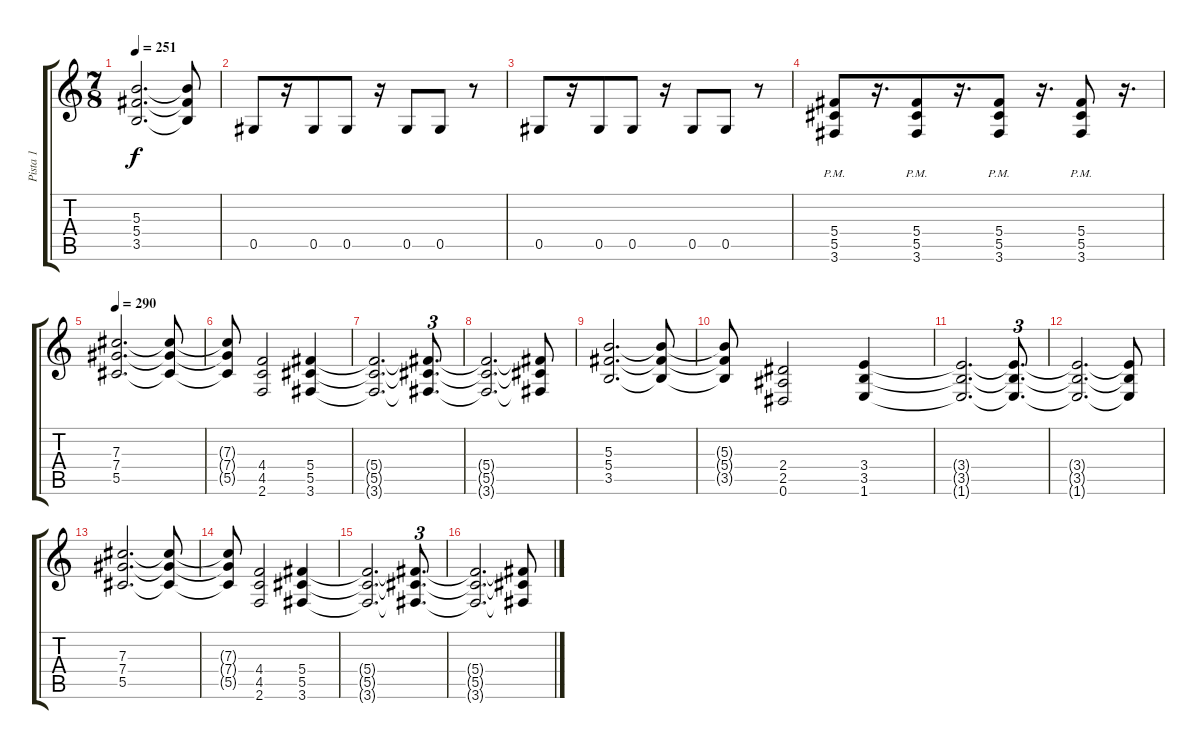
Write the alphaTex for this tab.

\track ("Pista 1" "Pista 1") {instrument distortionguitar}
\staff {score tabs}
\tuning (Eb4 Bb3 Gb3 Db3 Ab2 Eb2) {hide}
\ts (7 8)
\tempo 251
\clef g2
\ks c
(5.3 5.4 3.5).2{d dy f} (5.3{t} 5.4{t} 3.5{t}).8 |
0.5.8 r.16 0.5.8 0.5.8 r.16 0.5.8 0.5.8 r.8 |
0.5.8 r.16 0.5.8 0.5.8 r.16 0.5.8 0.5.8 r.8 |
(5.4{pm} 5.5{pm} 3.6{pm}).8 r.16{d} (5.4{pm} 5.5{pm} 3.6{pm}).8 r.16{d} (5.4{pm} 5.5{pm} 3.6{pm}).8 r.16{d} (5.4{pm} 5.5{pm} 3.6{pm}).8 r.16{d} |
\tempo 290
(7.3 7.4 5.5).2{d} (7.3{t} 7.4{t} 5.5{t}).8 |
(7.3{t} 7.4{t} 5.5{t}).8 (4.4 4.5 2.6).2 (5.4 5.5 3.6).4 |
(5.4{t} 5.5{t} 3.6{t}).2{d} (5.4{t} 5.5{t} 3.6{t}).8{d tu (3 2)} |
(5.4{t} 5.5{t} 3.6{t}).2{d} (5.4{t} 5.5{t} 3.6{t}).8 |
(5.3 5.4 3.5).2{d} (5.3{t} 5.4{t} 3.5{t}).8 |
(5.3{t} 5.4{t} 3.5{t}).8 (2.4 2.5 0.6).2 (3.4 3.5 1.6).4 |
(3.4{t} 3.5{t} 1.6{t}).2{d} (3.4{t} 3.5{t} 1.6{t}).8{d tu (3 2)} |
(3.4{t} 3.5{t} 1.6{t}).2{d} (3.4{t} 3.5{t} 1.6{t}).8 |
(7.3 7.4 5.5).2{d} (7.3{t} 7.4{t} 5.5{t}).8 |
(7.3{t} 7.4{t} 5.5{t}).8 (4.4 4.5 2.6).2 (5.4 5.5 3.6).4 |
(5.4{t} 5.5{t} 3.6{t}).2{d} (5.4{t} 5.5{t} 3.6{t}).8{d tu (3 2)} |
(5.4{t} 5.5{t} 3.6{t}).2{d} (5.4{t} 5.5{t} 3.6{t}).8
